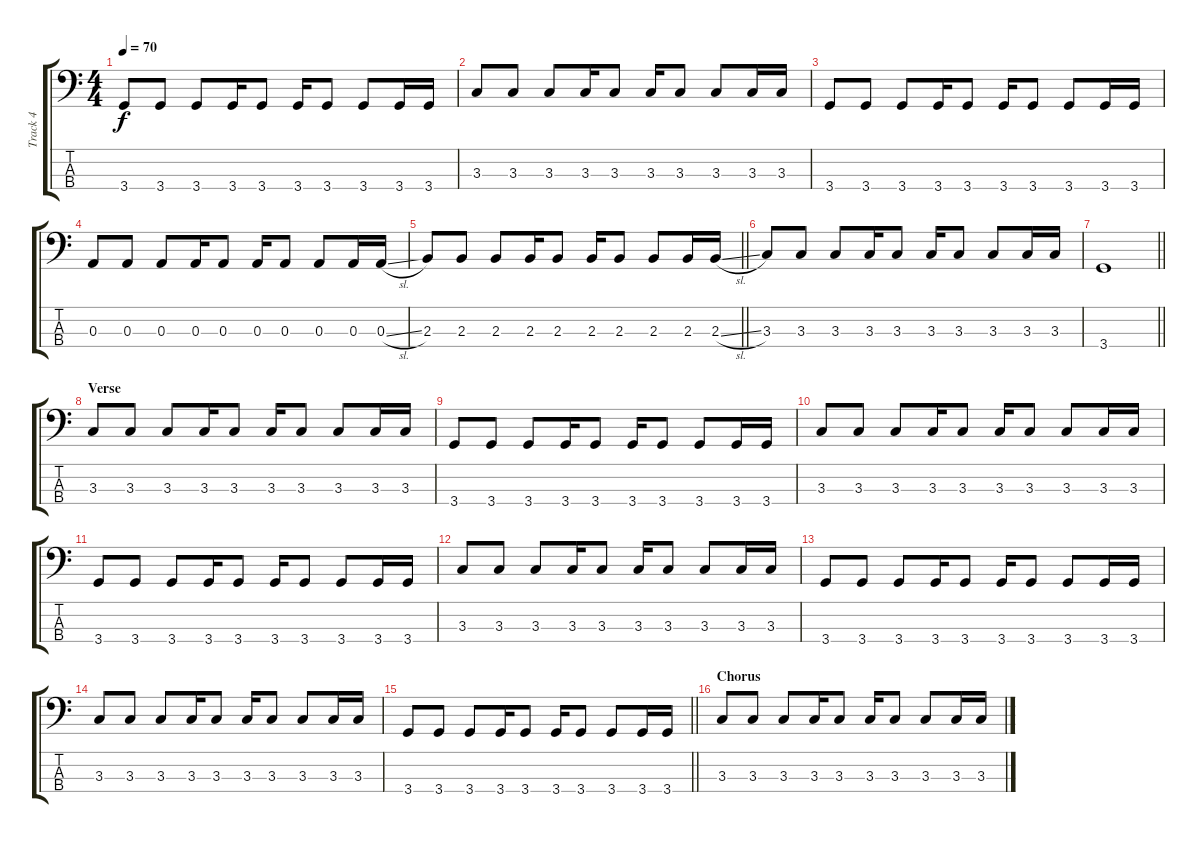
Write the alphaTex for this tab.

\track ("Track 4" "Track 4") {instrument electricbassfinger}
\staff {score tabs}
\tuning (G2 D2 A1 E1) {hide}
\ts (4 4)
\tempo 70
\clef f4
\ks c
3.4.8{dy f} 3.4.8 3.4.8 3.4.16 3.4.8 3.4.16 3.4.8 3.4.8 3.4.16 3.4.16 |
3.3.8 3.3.8 3.3.8 3.3.16 3.3.8 3.3.16 3.3.8 3.3.8 3.3.16 3.3.16 |
3.4.8 3.4.8 3.4.8 3.4.16 3.4.8 3.4.16 3.4.8 3.4.8 3.4.16 3.4.16 |
0.3.8 0.3.8 0.3.8 0.3.16 0.3.8 0.3.16 0.3.8 0.3.8 0.3.16 0.3{sl}.16 |
\barLineRight lightlight
2.3.8 2.3.8 2.3.8 2.3.16 2.3.8 2.3.16 2.3.8 2.3.8 2.3.16 2.3{sl}.16 |
3.3.8 3.3.8 3.3.8 3.3.16 3.3.8 3.3.16 3.3.8 3.3.8 3.3.16 3.3.16 |
\barLineRight lightlight
3.4.1 |
\section ("" "Verse")
3.3.8 3.3.8 3.3.8 3.3.16 3.3.8 3.3.16 3.3.8 3.3.8 3.3.16 3.3.16 |
3.4.8 3.4.8 3.4.8 3.4.16 3.4.8 3.4.16 3.4.8 3.4.8 3.4.16 3.4.16 |
3.3.8 3.3.8 3.3.8 3.3.16 3.3.8 3.3.16 3.3.8 3.3.8 3.3.16 3.3.16 |
3.4.8 3.4.8 3.4.8 3.4.16 3.4.8 3.4.16 3.4.8 3.4.8 3.4.16 3.4.16 |
3.3.8 3.3.8 3.3.8 3.3.16 3.3.8 3.3.16 3.3.8 3.3.8 3.3.16 3.3.16 |
3.4.8 3.4.8 3.4.8 3.4.16 3.4.8 3.4.16 3.4.8 3.4.8 3.4.16 3.4.16 |
3.3.8 3.3.8 3.3.8 3.3.16 3.3.8 3.3.16 3.3.8 3.3.8 3.3.16 3.3.16 |
\barLineRight lightlight
3.4.8 3.4.8 3.4.8 3.4.16 3.4.8 3.4.16 3.4.8 3.4.8 3.4.16 3.4.16 |
\section ("" "Chorus")
3.3.8 3.3.8 3.3.8 3.3.16 3.3.8 3.3.16 3.3.8 3.3.8 3.3.16 3.3.16
